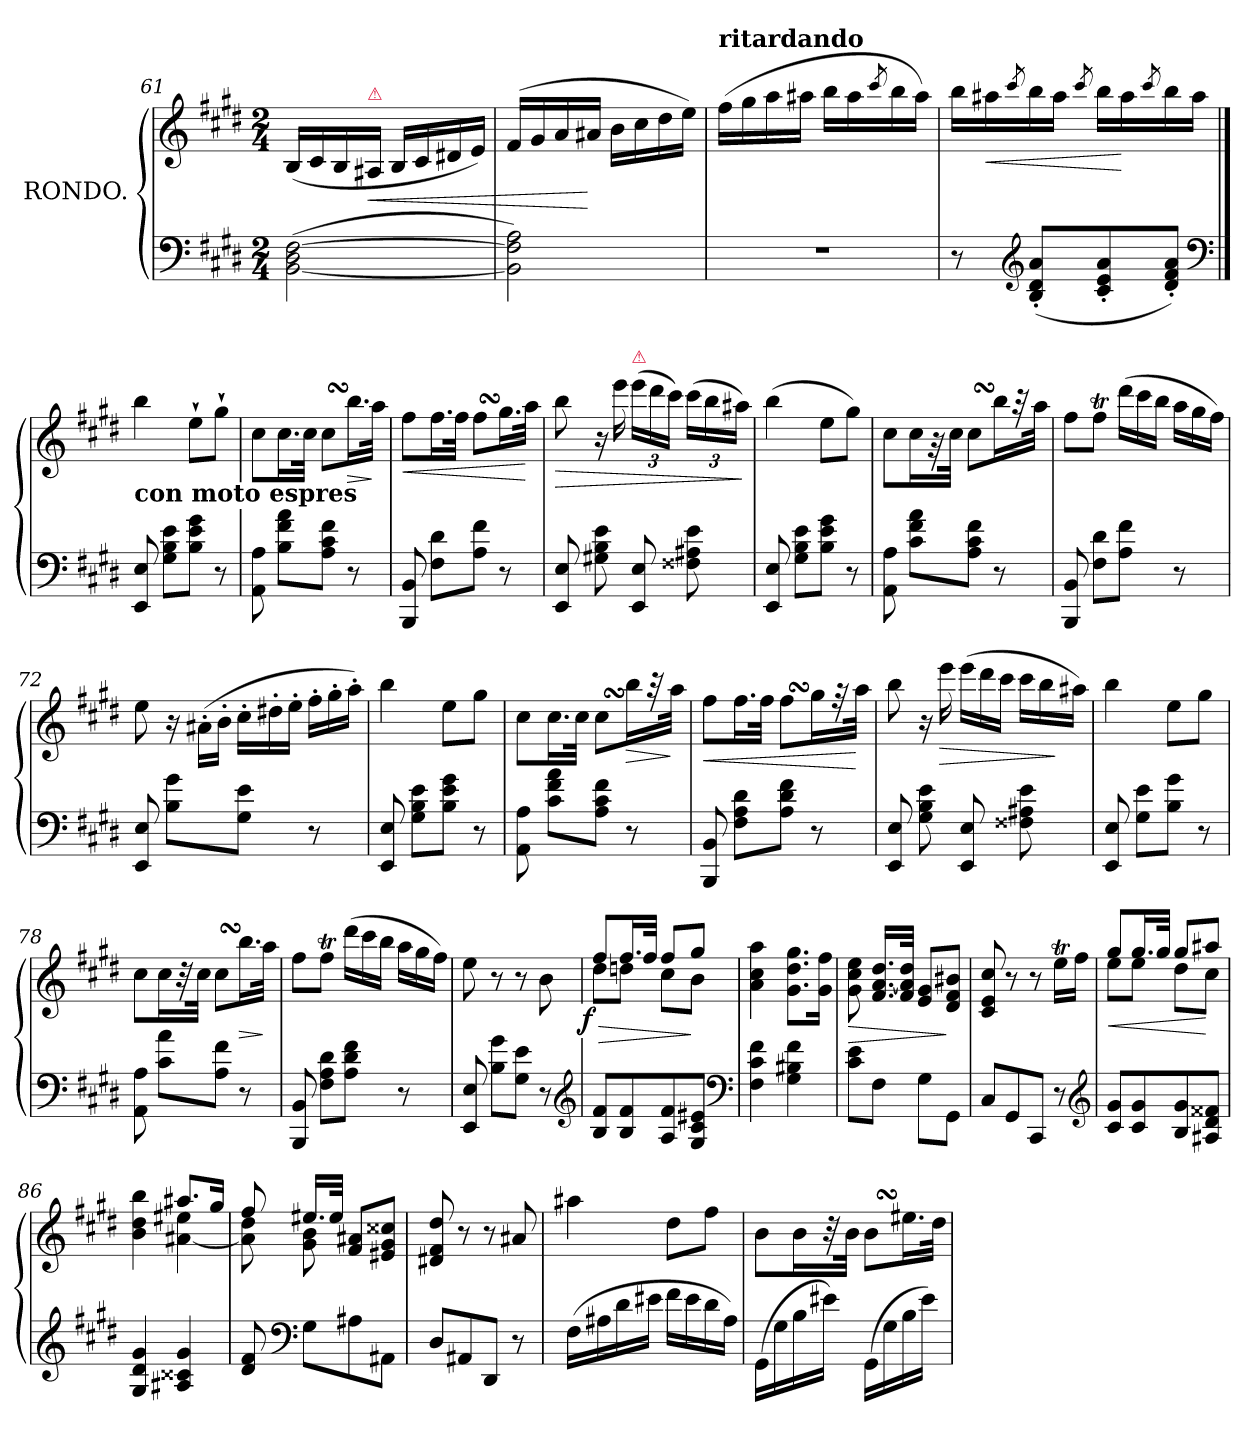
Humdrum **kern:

**kern	**kern	**dynam
*part1	*part1	*part1
*staff2	*staff1	*staff1/2
*I"RONDO.	*	*
*clefF4	*clefG2	*
*k[f#c#g#d#]	*k[f#c#g#d#]	*
*M2/4	*M2/4	*
=61	=61	=61
(>[2BB 2D# [2F#	(<16B/LL	.
.	16c#	.
.	16B	.
!	!LO:TX:a:color=crimson:t=⚠	!
!	!	!LO:HP:b
.	16A#XJJ	<
.	16B/LL	.
.	16c#	.
.	16d#X	.
.	16eJJ)	.
=62	=62	=62
2BB] 2F#] 2A)	(>16f#/LL	.
.	16g#	.
.	16a	.
.	16a#XJJ	[
.	16b\LL	.
.	16cc#	.
.	16dd#	.
.	16eeJJ)	.
=63	=63	=63
!	!LO:TX:a:B:t=ritardando	!
2rF	(>16ff#LL	.
.	16gg#	.
.	16aa	.
.	16aa#XJJ	.
.	16bbLL	.
.	16aa#	.
.	8qccc#/	.
.	16bb	.
.	16aa#JJ)	.
=64	=64	=64
8r	16bb\LL	.
!	!	!LO:HP:b
.	16aa#X	<
*clefG2	*	*
.	8qccc#/	.
(<8B' 8d#' 8a'L	16bb	.
.	16aa#JJ	.
.	8qccc#/	.
8c#' 8e' 8a'	16bb\LL	.
.	16aa#	[
.	8qccc#/	.
8d#' 8f#' 8a'J)	16bb	.
.	16aa#JJ	.
*clefF4	*	*
==65	==65	==65
*	*MM66	*
!LO:TX:a:B:t=con moto espres	!	!
8EE/ 8E/	4bb	.
8G#\ 8B\ 8e\L	.	.
8B 8e 8g#J	8ee`\L	.
8r	8gg#`J	.
=66	=66	=66
8AA 8A	8cc#L	.
8B\ 8f#\ 8a\L	16.cc#L	.
.	32cc#JJk	.
8A 8c# 8f#J	8cc#SSSL	.
!	!	!LO:HP:b
8r	16.bbL	>
.	32aaJJk	]
=67	=67	=67
!	!	!LO:HP:b
8BBB 8BB	8ff#L	<
8F#\ 8d#\L	16.ff#L	.
.	32ff#JJk	.
8A 8f#J	8ff#SSSL	.
8r	16.gg#L	.
.	32aaJJk	[
=68	=68	=68
!	!	!LO:HP:b
8EE 8E	8bb	>
8G#X\ 8B\ 8e\	16r	.
.	16eee	.
!	!LO:TX:a:color=crimson:t=⚠	!
8EE 8E	(24eeeLL	.
.	24ddd#	.
.	24ccc#JJ)	.
8F##X\ 8A#X\ 8e\	(>24ccc#LL	.
.	24bb	.
.	24aa#XJJ)	.
.	.	]
=69	=69	=69
8EE 8E	(>4bb	.
8G#\ 8B\ 8e\L	.	.
8B 8e 8g#J	8eeL	.
8r	8gg#J)	.
=70	=70	=70
8AA\ 8A\	8cc#\L	.
8c#\ 8f#\ 8a\L	16cc#L	.
.	32rg	.
.	32cc#JJk	.
8A\ 8c#\ 8f#\J	8cc#SSSL	.
8r	16bbL	.
.	32raa	.
.	32aaJJk	.
=71	=71	=71
8BBB/ 8BB/	8ff#L	.
8F# 8d#L	8ff#TJ	.
*	*Xtuplet	*
8A 8f#J	(>24ddd#LL	.
.	24ccc#	.
.	24bbJJ	.
8r	24aaLL	.
.	24gg#	.
.	24ff#JJ)	.
=72	=72	=72
8EE 8E	8ee\	.
8B 8g#L	24r	.
.	(>24a#X'>\LL	.
.	24b'>JJ	.
8G# 8eJ	24cc#'>\LL	.
.	24dd#X'>	.
.	24ee'>JJ	.
8r	24ff#'>LL	.
.	24gg#'>	.
.	24aa'>JJ)	.
=73	=73	=73
8EE/ 8E/	4bb	.
8G#\ 8B\ 8e\L	.	.
8B 8e 8g#J	8eeL	.
8r	8gg#J	.
=74	=74	=74
8AA\ 8A\	8cc#L	.
8c#\ 8f#\ 8a\L	16.cc#L	.
.	32cc#JJk	.
8A 8c# 8f#J	8cc#SSSL	.
!	!	!LO:HP:b
8r	16bbL	>
.	32raa	.
.	32aaJJk	]
=75	=75	=75
!	!	!LO:HP:b
8BBB/ 8BB/	8ff#L	<
8F#\ 8A\ 8d#\L	16.ff#L	.
.	32ff#JJk	.
8A 8d# 8f#J	8ff#SSSL	.
8r	16gg#L	.
.	32rff	.
.	32aaJJk	[
=76	=76	=76
8EE/ 8E/	8bb\	.
8G#\ 8B\ 8e\	16r	.
!	!	!LO:HP:b
.	16eee	>
8EE/ 8E/	(>24eee\LL	.
.	24ddd#	.
.	24ccc#JJ	.
8F##X\ 8A#X\ 8e\	24ccc#LL	.
.	24bb	.
.	24aa#XJJ)	]
=77	=77	=77
8EE/ 8E/	4bb	.
8G#\ 8e\L	.	.
8B 8g#J	8eeL	.
8r	8gg#J	.
=78	=78	=78
8AA\ 8A\	8cc#\L	.
8c#\ 8a\L	16cc#L	.
.	32r	.
.	32cc#JJk	.
8A 8f#J	8cc#SSS\L	.
!	!	!LO:HP:b
8r	16.bbL	>
.	32aaJJk	]
=79	=79	=79
8BBB/ 8BB/	8ff#L	.
8F#\ 8A\ 8d#\L	8ff#TJ	.
8A 8d# 8f#J	(>24ddd#LL	.
.	24ccc#	.
.	24bbJJ	.
8r	24aaLL	.
.	24gg#	.
.	24ff#JJ)	.
=80	=80	=80
8EE/ 8E/	8ee\	.
8B 8g#L	8r	.
8G# 8eJ	8r	.
8r	8b	.
*clefG2	*	*
=81	=81	=81
*	*^	*
!	!	!	!LO:HP:b
!	!	!	!LO:DY:n=1:b:rj
8B/ 8f#/L	8ff#L	8dd#L	> f
8B 8f#	16.ff#L	8ddnJ	.
.	32ff#JJk	.	.
8A 8f#	8ff#L	8cc#L	.
8G# 8c# 8e#XJ	8gg#J	8bJ	]
*	*v	*v	*
*clefF4	*	*
=82	=82	=82
4F#\ 4c#\ 4f#\	4a\ 4cc#\ 4aa\	.
4G#\ 4B#X\ 4f#\	8.g# 8.dd# 8.gg#L	.
.	16g# 16ff#Jk	.
=83	=83	=83
!	!	!LO:HP:b
8c#\ 8e\L	8g#\ 8cc#\ 8ee\	>
8F#J	16.f#/ [16.a/ 16.dd#/LL	.
.	32f#/ 32a]/ 32dd#/JJk	.
8G#\L	8e/ 8g#/L	.
8GG#J	8d# 8f# 8b#XJ	]
=84	=84	=84
8C#L	8c#/ 8e/ 8cc#/	.
8GG#	8r	.
8CC#J	8r	.
8r	16eeTLL	.
.	16ff#JJ	.
*clefG2	*	*
=85	=85	=85
*	*^	*
!	!	!	!LO:HP:b
8c# 8g#L	8gg#L	8eeL	<
8c# 8g#	16.gg#L	8eeJ	.
.	32gg#JJk	.	.
8B 8g#	8gg#L	8dd#L	.
8A#X 8d# 8f##XJ	8aa#XJ	8cc#J	[
=86	=86	=86	=86
4G#/ 4d#/ 4g#/	4b\ 4dd#\ 4bb\	4ryy	.
4A#X/ 4c##X/ 4g#/	8.aa#XL	[4a#X 4ee#X	.
.	16gg#Jk	.	.
=87	=87	=87	=87
8d# 8f#	8ff#/	8a#]\ 8dd#\	.
*clefF4	*	*	*
8G#\L	16.ee#XLL	8g#\ 8b\	.
.	32ee#JJk	.	.
8A#X	8f# 8a#XL	4ryy	.
8AA#XJ	8e#X 8g# 8cc##XJ	.	.
*	*v	*v	*
=88	=88	=88
8D#L	8d#X/ 8f#/ 8dd#/	.
8AA#X	8r	.
8DD#J	8r	.
8r	8a#X/	.
=89	=89	=89
(>16F#LL	4aa#X	.
16A#X	.	.
16d#	.	.
16e#XJJ	.	.
16f#LL	8dd#\L	.
16e#	.	.
16d#	8ff#J	.
16A#JJ)	.	.
=90	=90	=90
(>16GG#LL	8bL	.
16G#	.	.
16B	16bL	.
16e#XJJ)	32r	.
.	32bJJk	.
(>16GG#LL	8bSSSL	.
16G#	.	.
16B	16.ee#XL	.
16e#JJ)	.	.
.	32dd#JJk	.
=	=	=
*-	*-	*-
